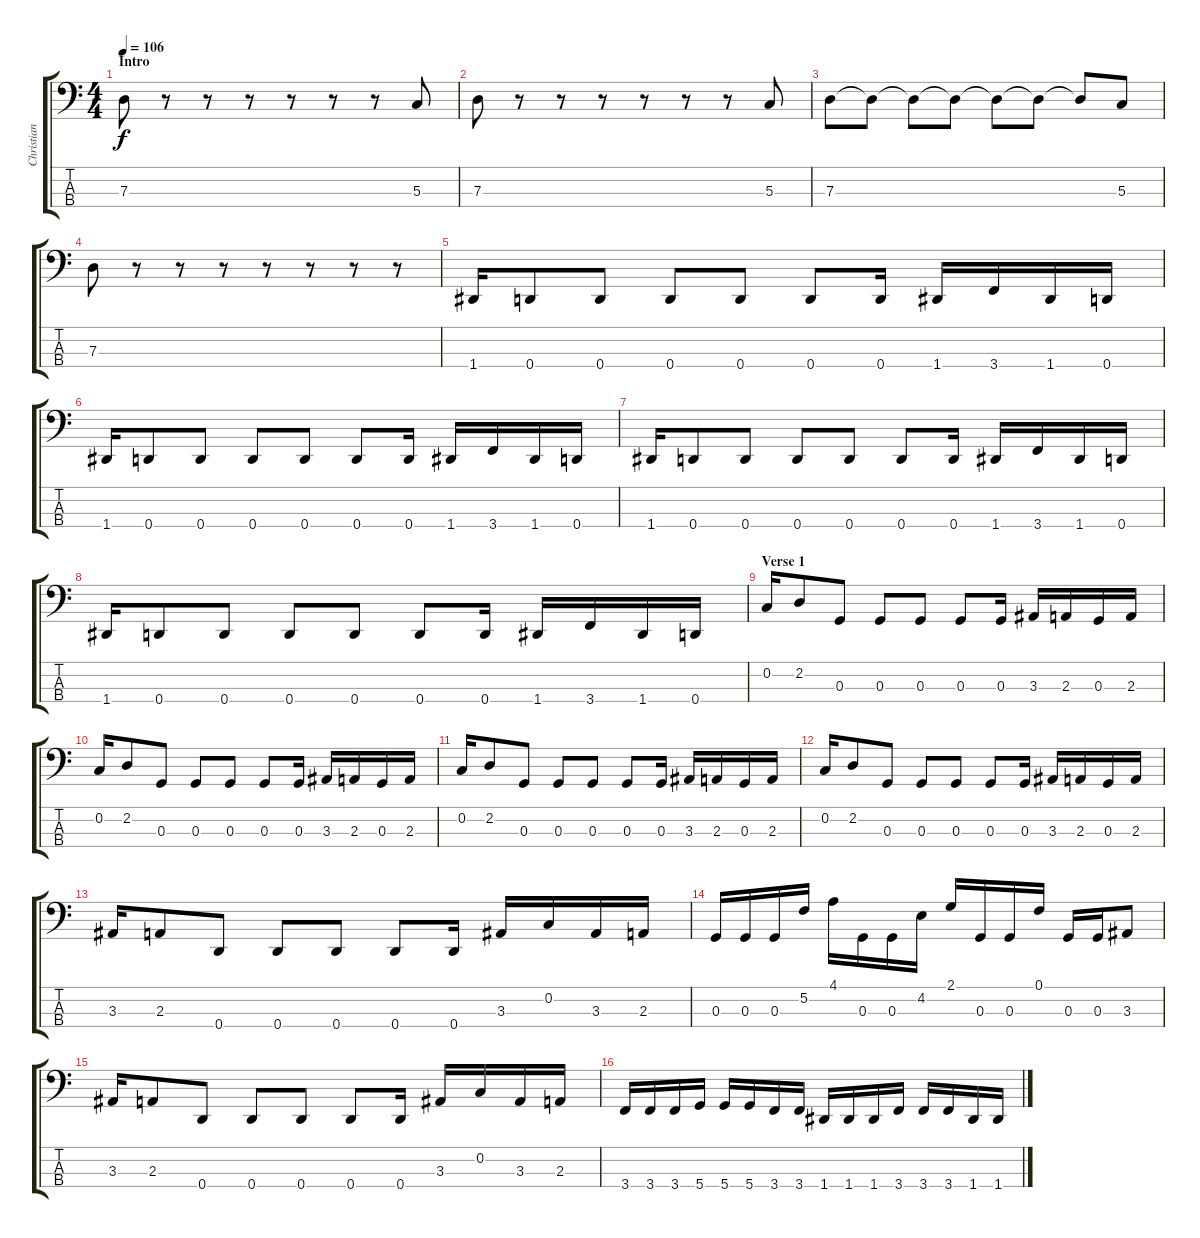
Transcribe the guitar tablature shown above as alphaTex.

\track ("Christian Giesler" "Christian ") {instrument electricbassfinger}
\staff {score tabs}
\tuning (F2 C2 G1 D1) {hide}
\ts (4 4)
\section ("" "Intro")
\tempo 106
\clef f4
\ks c
7.3.8{dy f instrument electricbassfinger} r.8 r.8 r.8 r.8 r.8 r.8 5.3.8 |
7.3.8 r.8 r.8 r.8 r.8 r.8 r.8 5.3.8 |
7.3.8 7.3{t}.8 7.3{t}.8 7.3{t}.8 7.3{t}.8 7.3{t}.8 7.3{t}.8 5.3.8 |
7.3.8 r.8 r.8 r.8 r.8 r.8 r.8 r.8 |
1.4.16 0.4.8 0.4.8 0.4.8 0.4.8 0.4.8 0.4.16 1.4.16 3.4.16 1.4.16 0.4.16 |
1.4.16 0.4.8 0.4.8 0.4.8 0.4.8 0.4.8 0.4.16 1.4.16 3.4.16 1.4.16 0.4.16 |
1.4.16 0.4.8 0.4.8 0.4.8 0.4.8 0.4.8 0.4.16 1.4.16 3.4.16 1.4.16 0.4.16 |
1.4.16 0.4.8 0.4.8 0.4.8 0.4.8 0.4.8 0.4.16 1.4.16 3.4.16 1.4.16 0.4.16 |
\section ("" "Verse 1")
0.2.16 2.2.8 0.3.8 0.3.8 0.3.8 0.3.8 0.3.16 3.3.16 2.3.16 0.3.16 2.3.16 |
0.2.16 2.2.8 0.3.8 0.3.8 0.3.8 0.3.8 0.3.16 3.3.16 2.3.16 0.3.16 2.3.16 |
0.2.16 2.2.8 0.3.8 0.3.8 0.3.8 0.3.8 0.3.16 3.3.16 2.3.16 0.3.16 2.3.16 |
0.2.16 2.2.8 0.3.8 0.3.8 0.3.8 0.3.8 0.3.16 3.3.16 2.3.16 0.3.16 2.3.16 |
3.3.16 2.3.8 0.4.8 0.4.8 0.4.8 0.4.8 0.4.16 3.3.16 0.2.16 3.3.16 2.3.16 |
0.3.16 0.3.16 0.3.16 5.2.16 4.1.16 0.3.16 0.3.16 4.2.16 2.1.16 0.3.16 0.3.16 0.1.16 0.3.16 0.3.16 3.3.8 |
3.3.16 2.3.8 0.4.8 0.4.8 0.4.8 0.4.8 0.4.16 3.3.16 0.2.16 3.3.16 2.3.16 |
3.4.16 3.4.16 3.4.16 5.4.16 5.4.16 5.4.16 3.4.16 3.4.16 1.4.16 1.4.16 1.4.16 3.4.16 3.4.16 3.4.16 1.4.16 1.4.16
